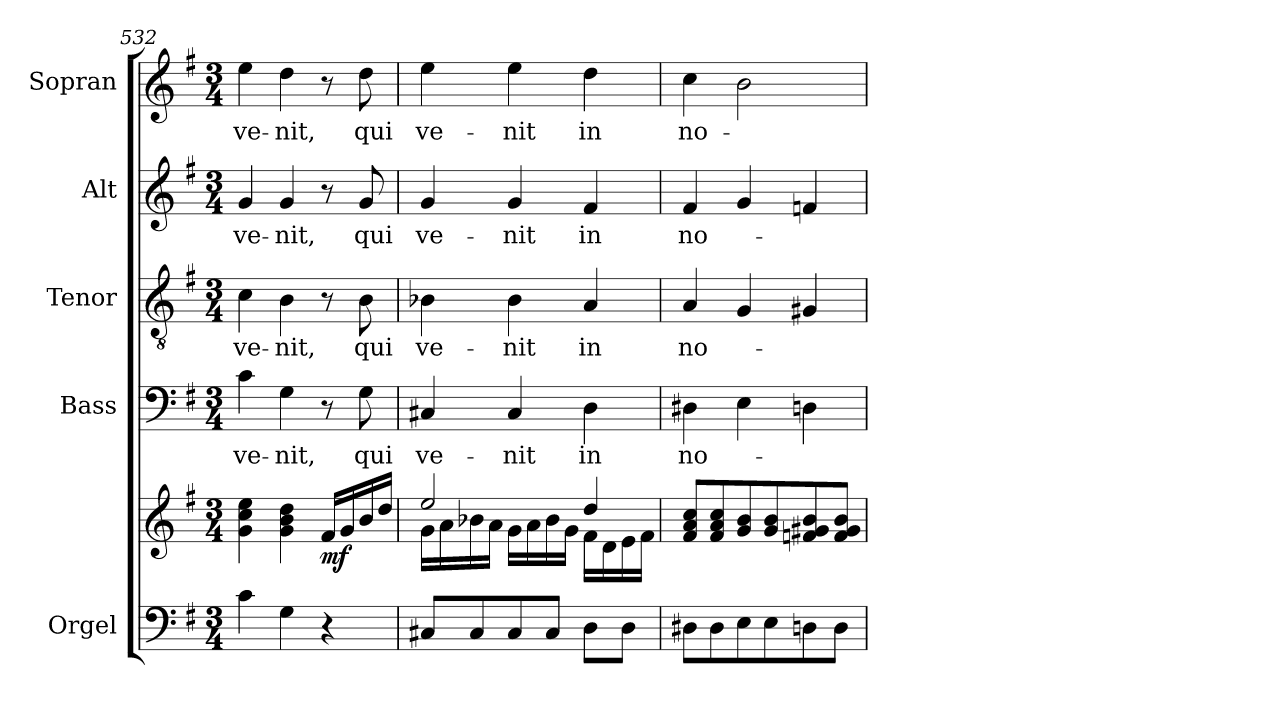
**kern	**kern	**dynam	**kern	**text	**kern	**text	**kern	**text	**kern	**text
*part5	*part5	*part5	*part4	*part4	*part3	*part3	*part2	*part2	*part1	*part1
*staff6	*staff5	*staff5/6	*staff4	*staff4	*staff3	*staff3	*staff2	*staff2	*staff1	*staff1
*I"Orgel	*	*	*I"Bass	*	*I"Tenor	*	*I"Alt	*	*I"Sopran	*
*I'Org.	*	*	*I'B	*	*I'T	*	*I'A	*	*I'S	*
*clefF4	*clefG2	*	*clefF4	*	*clefGv2	*	*clefG2	*	*clefG2	*
*k[f#]	*k[f#]	*	*k[f#]	*	*k[f#]	*	*k[f#]	*	*k[f#]	*
*G:	*G:	*	*G:	*	*G:	*	*G:	*	*G:	*
*M3/4	*M3/4	*	*M3/4	*	*M3/4	*	*M3/4	*	*M3/4	*
=532	=532	=532	=532	=532	=532	=532	=532	=532	=532	=532
!	!	!	!	!LO:LY:b	!	!LO:LY:b	!	!LO:LY:b	!	!LO:LY:b
4c!\	4g!\ 4cc!\ 4ee!\	.	4c\	ve-	4c\	ve-	4g/	ve-	4ee\	ve-
!	!	!	!	!LO:LY:b	!	!LO:LY:b	!	!LO:LY:b	!	!LO:LY:b
4G!\	4g!\ 4b!\ 4dd!\	.	4G\	-nit,	4B\	-nit,	4g/	-nit,	4dd\	-nit,
!	!	!LO:DY:b	!	!	!	!	!	!	!	!
4r	16f#/LL	mf	8r	.	8r	.	8r	.	8r	.
.	16g/	.	.	.	.	.	.	.	.	.
!	!	!	!	!LO:LY:b	!	!LO:LY:b	!	!LO:LY:b	!	!LO:LY:b
.	16b/	.	8G\	qui	8B\	qui	8g/	qui	8dd\	qui
.	16dd/JJ	.	.	.	.	.	.	.	.	.
!!LO:PB:g=z
=533	=533	=533	=533	=533	=533	=533	=533	=533	=533	=533
*	*^	*	*	*	*	*	*	*	*	*
!	!	!	!	!	!LO:LY:b	!	!LO:LY:b	!	!LO:LY:b	!	!LO:LY:b
8C#X/L	2ee/	16g\LL	.	4C#X/	ve-	4B-X\	ve-	4g/	ve-	4ee\	ve-
.	.	16a\	.	.	.	.	.	.	.	.	.
8C#/	.	16b-X\	.	.	.	.	.	.	.	.	.
.	.	16a\JJ	.	.	.	.	.	.	.	.	.
!	!	!	!	!	!LO:LY:b	!	!LO:LY:b	!	!LO:LY:b	!	!LO:LY:b
8C#/	.	16g\LL	.	4C#/	-nit	4B-\	-nit	4g/	-nit	4ee\	-nit
.	.	16a\	.	.	.	.	.	.	.	.	.
8C#/J	.	16b-\	.	.	.	.	.	.	.	.	.
.	.	16g\JJ	.	.	.	.	.	.	.	.	.
!	!	!	!	!	!LO:LY:b	!	!LO:LY:b	!	!LO:LY:b	!	!LO:LY:b
8D\L	4dd/	16f#\LL	.	4D\	in	4A/	in	4f#/	in	4dd\	in
.	.	16d\	.	.	.	.	.	.	.	.	.
8D\J	.	16e\	.	.	.	.	.	.	.	.	.
.	.	16f#\JJ	.	.	.	.	.	.	.	.	.
=534	=534	=534	=534	=534	=534	=534	=534	=534	=534	=534	=534
!	!	!	!	!	!LO:LY:b	!	!LO:LY:b	!	!LO:LY:b	!	!LO:LY:b
*	*v	*v	*	*	*	*	*	*	*	*	*
8D#X\L	8f#/ 8a/ 8cc/L	.	4D#X\	no-	4A/	no-	4f#/	no-	4cc\	no-
8D#\	8f#/ 8a/ 8cc/	.	.	.	.	.	.	.	.	.
8E\	8g/ 8b/	.	4E\	.	4G/	.	4g/	.	2b\	.
8E\	8g/ 8b/	.	.	.	.	.	.	.	.	.
8Dn\	8fn/ 8g#X/ 8b/	.	4Dn\	.	4G#X/	.	4fn/	.	.	.
8D\J	8f/ 8g#/ 8b/J	.	.	.	.	.	.	.	.	.
=	=	=	=	=	=	=	=	=	=	=
*-	*-	*-	*-	*-	*-	*-	*-	*-	*-	*-
